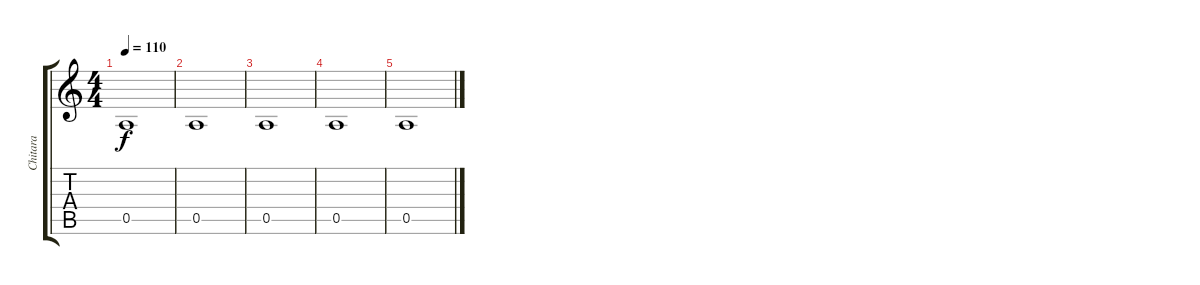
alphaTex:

\track ("Chitara" "Chitara") {instrument acousticguitarsteel}
\staff {score tabs}
\tuning (E4 B3 G3 D3 A2 E2) {hide}
\ts (4 4)
\tempo 110
\clef g2
\ks c
0.5.1{dy f} |
0.5.1 |
0.5.1 |
0.5.1 |
0.5.1
